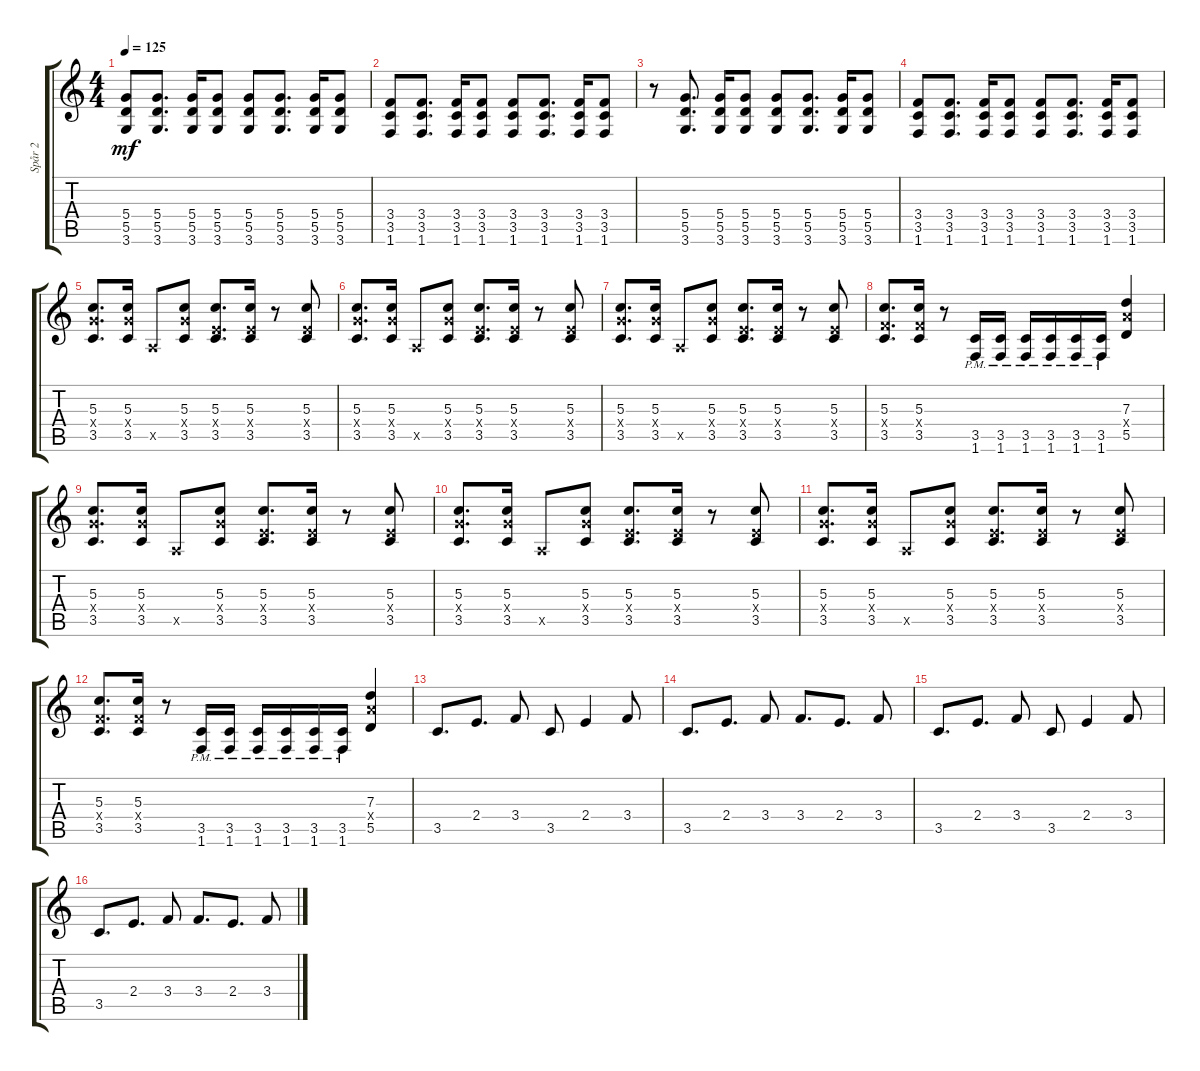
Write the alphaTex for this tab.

\track ("Spår 2" "Spår 2") {instrument overdrivenguitar}
\staff {score tabs}
\tuning (E4 B3 G3 D3 A2 E2) {hide}
\ts (4 4)
\tempo 125
\clef g2
\ks c
(5.4 5.5 3.6).8{dy mf} (5.4 5.5 3.6).8{d} (5.4 5.5 3.6).16 (5.4 5.5 3.6).8 (5.4 5.5 3.6).8 (5.4 5.5 3.6).8{d} (5.4 5.5 3.6).16 (5.4 5.5 3.6).8 |
(3.4 3.5 1.6).8 (3.4 3.5 1.6).8{d} (3.4 3.5 1.6).16 (3.4 3.5 1.6).8 (3.4 3.5 1.6).8 (3.4 3.5 1.6).8{d} (3.4 3.5 1.6).16 (3.4 3.5 1.6).8 |
r.8 (5.4 5.5 3.6).8{d} (5.4 5.5 3.6).16 (5.4 5.5 3.6).8 (5.4 5.5 3.6).8 (5.4 5.5 3.6).8{d} (5.4 5.5 3.6).16 (5.4 5.5 3.6).8 |
(3.4 3.5 1.6).8 (3.4 3.5 1.6).8{d} (3.4 3.5 1.6).16 (3.4 3.5 1.6).8 (3.4 3.5 1.6).8 (3.4 3.5 1.6).8{d} (3.4 3.5 1.6).16 (3.4 3.5 1.6).8 |
(5.3 5.4{x} 3.5).8{d} (5.3 5.4{x} 3.5).16 0.5{x}.8 (5.3 5.4{x} 3.5).8 (5.3 2.4{x} 3.5).8{d} (5.3 2.4{x} 3.5).16 r.8 (5.3 2.4{x} 3.5).8 |
(5.3 5.4{x} 3.5).8{d} (5.3 5.4{x} 3.5).16 0.5{x}.8 (5.3 5.4{x} 3.5).8 (5.3 2.4{x} 3.5).8{d} (5.3 2.4{x} 3.5).16 r.8 (5.3 2.4{x} 3.5).8 |
(5.3 5.4{x} 3.5).8{d} (5.3 5.4{x} 3.5).16 0.5{x}.8 (5.3 5.4{x} 3.5).8 (5.3 2.4{x} 3.5).8{d} (5.3 2.4{x} 3.5).16 r.8 (5.3 2.4{x} 3.5).8 |
(5.3 3.4{x} 3.5).8{d} (5.3 3.4{x} 3.5).16 r.8 (3.5{pm} 1.6{pm}).16 (3.5{pm} 1.6{pm}).16 (3.5{pm} 1.6{pm}).16 (3.5{pm} 1.6{pm}).16 (3.5{pm} 1.6{pm}).16 (3.5{pm} 1.6{pm}).16 (7.3 7.4{x} 5.5).4 |
(5.3 5.4{x} 3.5).8{d} (5.3 5.4{x} 3.5).16 0.5{x}.8 (5.3 5.4{x} 3.5).8 (5.3 2.4{x} 3.5).8{d} (5.3 2.4{x} 3.5).16 r.8 (5.3 2.4{x} 3.5).8 |
(5.3 5.4{x} 3.5).8{d} (5.3 5.4{x} 3.5).16 0.5{x}.8 (5.3 5.4{x} 3.5).8 (5.3 2.4{x} 3.5).8{d} (5.3 2.4{x} 3.5).16 r.8 (5.3 2.4{x} 3.5).8 |
(5.3 5.4{x} 3.5).8{d} (5.3 5.4{x} 3.5).16 0.5{x}.8 (5.3 5.4{x} 3.5).8 (5.3 2.4{x} 3.5).8{d} (5.3 2.4{x} 3.5).16 r.8 (5.3 2.4{x} 3.5).8 |
(5.3 3.4{x} 3.5).8{d} (5.3 3.4{x} 3.5).16 r.8 (3.5{pm} 1.6{pm}).16 (3.5{pm} 1.6{pm}).16 (3.5{pm} 1.6{pm}).16 (3.5{pm} 1.6{pm}).16 (3.5{pm} 1.6{pm}).16 (3.5{pm} 1.6{pm}).16 (7.3 7.4{x} 5.5).4 |
3.5.8{d} 2.4.8{d} 3.4.8 3.5.8 2.4.4 3.4.8 |
3.5.8{d} 2.4.8{d} 3.4.8 3.4.8{d} 2.4.8{d} 3.4.8 |
3.5.8{d} 2.4.8{d} 3.4.8 3.5.8 2.4.4 3.4.8 |
3.5.8{d} 2.4.8{d} 3.4.8 3.4.8{d} 2.4.8{d} 3.4.8
